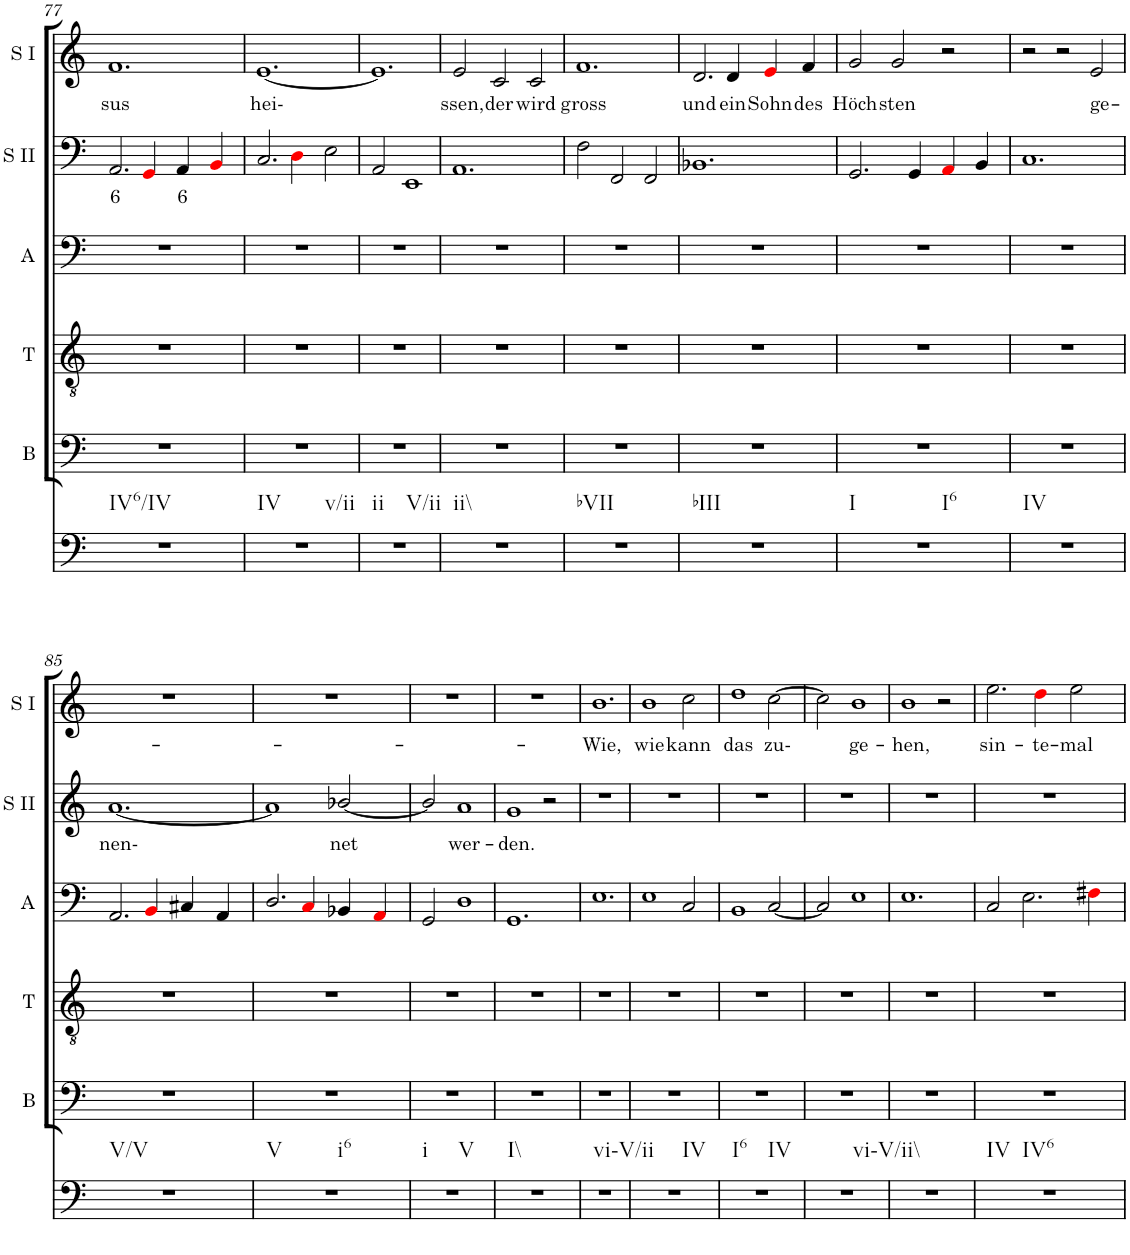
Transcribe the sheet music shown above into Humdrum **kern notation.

**kern	**kern	**kern	**kern	**kern	**text	**kern	**text
*part6	*part5	*part4	*part3	*part2	*part2	*part1	*part1
*staff6	*staff5	*staff4	*staff3	*staff2	*staff2	*staff1	*staff1
*I"Continuo	*I"Bass	*I"Tenor	*I"Alto	*I"Soprano II	*	*I"Soprano I	*
*	*I'B	*I'T	*I'A	*I'S II	*	*I'S I	*
!!LO:PB:g=z
*clefF4	*clefF4	*clefGv2	*clefG2	*clefG2	*	*clefG2	*
*k[]	*k[]	*k[]	*k[]	*k[]	*	*k[]	*
*M3/2	*M3/2	*M3/2	*M3/2	*M3/2	*	*M3/2	*
=77	=77	=77	=77	=77	=77	=77	=77
!LO:TX:b:t=IV6/IV	!	!	!	!	!	!	!
!	!	!	!	!	!LO:LY:b	!	!LO:LY:b
1.r	1.r	1.r	1.r	2.AA/	6	1.f	sus
.	.	.	.	4GGi/	.	.	.
!	!	!	!	!	!LO:LY:b	!	!
.	.	.	.	4AA/	6	.	.
.	.	.	.	4BBi/	.	.	.
=78	=78	=78	=78	=78	=78	=78	=78
!LO:TX:b:t=IV	!	!	!	!	!	!	!
!LO:TX:b:t=v/ii	!	!	!	!	!	!	!
!	!	!	!	!	!	!	!LO:LY:b
1.r	1.r	1.r	1.r	2.C/	.	[1.e	hei-
.	.	.	.	4Di\	.	.	.
.	.	.	.	2E\	.	.	.
=79	=79	=79	=79	=79	=79	=79	=79
!LO:TX:b:t=ii	!	!	!	!	!	!	!
!LO:TX:b:t=V/ii	!	!	!	!	!	!	!
1.r	1.r	1.r	1.r	2AA/	.	1.e]	.
.	.	.	.	1EE	.	.	.
=80	=80	=80	=80	=80	=80	=80	=80
!LO:TX:b:t=ii\\	!	!	!	!	!	!	!
!	!	!	!	!	!	!	!LO:LY:b
1.r	1.r	1.r	1.r	1.AA	.	2e/	ssen,
!	!	!	!	!	!	!	!LO:LY:b
.	.	.	.	.	.	2c/	der
!	!	!	!	!	!	!	!LO:LY:b
.	.	.	.	.	.	2c/	wird
=81	=81	=81	=81	=81	=81	=81	=81
!LO:TX:b:t=bVII	!	!	!	!	!	!	!
!	!	!	!	!	!	!	!LO:LY:b
1.r	1.r	1.r	1.r	2F\	.	1.f	gross
.	.	.	.	2FF/	.	.	.
.	.	.	.	2FF/	.	.	.
=82	=82	=82	=82	=82	=82	=82	=82
!LO:TX:b:t=bIII	!	!	!	!	!	!	!
!	!	!	!	!	!	!	!LO:LY:b
1.r	1.r	1.r	1.r	1.BB-X	.	2.d/	und
!	!	!	!	!	!	!	!LO:LY:b
.	.	.	.	.	.	4d/	ein
!	!	!	!	!	!	!	!LO:LY:b
.	.	.	.	.	.	4ei/	Sohn
!	!	!	!	!	!	!	!LO:LY:b
.	.	.	.	.	.	4f/	des
=83	=83	=83	=83	=83	=83	=83	=83
!LO:TX:b:t=I	!	!	!	!	!	!	!
!LO:TX:b:t=I6	!	!	!	!	!	!	!
!	!	!	!	!	!	!	!LO:LY:b
1.r	1.r	1.r	1.r	2.GG/	.	2g/	Höch-
!	!	!	!	!	!	!	!LO:LY:b
.	.	.	.	.	.	2g/	sten
.	.	.	.	4GG/	.	.	.
.	.	.	.	4AAi/	.	2r	.
.	.	.	.	4BB/	.	.	.
=84	=84	=84	=84	=84	=84	=84	=84
!LO:TX:b:t=IV	!	!	!	!	!	!	!
1.r	1.r	1.r	1.r	1.C	.	2r	.
.	.	.	.	.	.	2r	.
!	!	!	!	!	!	!	!LO:LY:b
.	.	.	.	.	.	2e/	ge-
!!LO:LB:g=z
=85	=85	=85	=85	=85	=85	=85	=85
!LO:TX:b:t=V/V	!	!	!	!	!	!	!
!	!	!	!	!	!LO:LY:b	!	!
1.r	1.r	1.r	2.AA/	[1.a	nen-	1.r	.
.	.	.	4BBi/	.	.	.	.
.	.	.	4C#X/	.	.	.	.
.	.	.	4AA/	.	.	.	.
=86	=86	=86	=86	=86	=86	=86	=86
!LO:TX:b:t=V	!	!	!	!	!	!	!
!LO:TX:b:t=i6	!	!	!	!	!	!	!
1.r	1.r	1.r	2.D/	1a]	.	1.r	.
.	.	.	4Ci/	.	.	.	.
!	!	!	!	!	!LO:LY:b	!	!
.	.	.	4BB-X/	[2b-X/	net	.	.
.	.	.	4AAi/	.	.	.	.
=87	=87	=87	=87	=87	=87	=87	=87
!LO:TX:b:t=i	!	!	!	!	!	!	!
!LO:TX:b:t=V	!	!	!	!	!	!	!
1.r	1.r	1.r	2GG/	2b-/]	.	1.r	.
!	!	!	!	!	!LO:LY:b	!	!
.	.	.	1D	1a	wer-	.	.
=88	=88	=88	=88	=88	=88	=88	=88
!LO:TX:b:t=I\\	!	!	!	!	!	!	!
!	!	!	!	!	!LO:LY:b	!	!
1.r	1.r	1.r	1.GG	1g	den.	1.r	.
.	.	.	.	2r	.	.	.
=89	=89	=89	=89	=89	=89	=89	=89
!LO:TX:b:t=vi-V/ii	!	!	!	!	!	!	!
!	!	!	!	!	!	!	!LO:LY:b
1.r	1.r	1.r	1.E	1.r	.	1.b	Wie,
=90	=90	=90	=90	=90	=90	=90	=90
!LO:TX:b:t=IV	!	!	!	!	!	!	!
!	!	!	!	!	!	!	!LO:LY:b
1.r	1.r	1.r	1E	1.r	.	1b	wie
!	!	!	!	!	!	!	!LO:LY:b
.	.	.	2C/	.	.	2cc\	kann
=91	=91	=91	=91	=91	=91	=91	=91
!LO:TX:b:t=I6	!	!	!	!	!	!	!
!LO:TX:b:t=IV	!	!	!	!	!	!	!
!	!	!	!	!	!	!	!LO:LY:b
1.r	1.r	1.r	1BB	1.r	.	1dd	das
!	!	!	!	!	!	!	!LO:LY:b
.	.	.	[2C/	.	.	[2cc\	zu-
=92	=92	=92	=92	=92	=92	=92	=92
!LO:TX:b:t=vi-V/ii\\	!	!	!	!	!	!	!
1.r	1.r	1.r	2C/]	1.r	.	2cc\]	.
!	!	!	!	!	!	!	!LO:LY:b
.	.	.	1E	.	.	1b	ge-
=93	=93	=93	=93	=93	=93	=93	=93
!	!	!	!	!	!	!	!LO:LY:b
1.r	1.r	1.r	1.E	1.r	.	1b	hen,
.	.	.	.	.	.	2r	.
=94	=94	=94	=94	=94	=94	=94	=94
!LO:TX:b:t=IV	!	!	!	!	!	!	!
!LO:TX:b:t=IV6	!	!	!	!	!	!	!
!	!	!	!	!	!	!	!LO:LY:b
1.r	1.r	1.r	2C/	1.r	.	2.ee\	sin-
.	.	.	2.E\	.	.	.	.
!	!	!	!	!	!	!	!LO:LY:b
.	.	.	.	.	.	4ddi\	te-
!	!	!	!	!	!	!	!LO:LY:b
.	.	.	.	.	.	2ee\	mal
.	.	.	4F#Xi\	.	.	.	.
=	=	=	=	=	=	=	=
*-	*-	*-	*-	*-	*-	*-	*-
